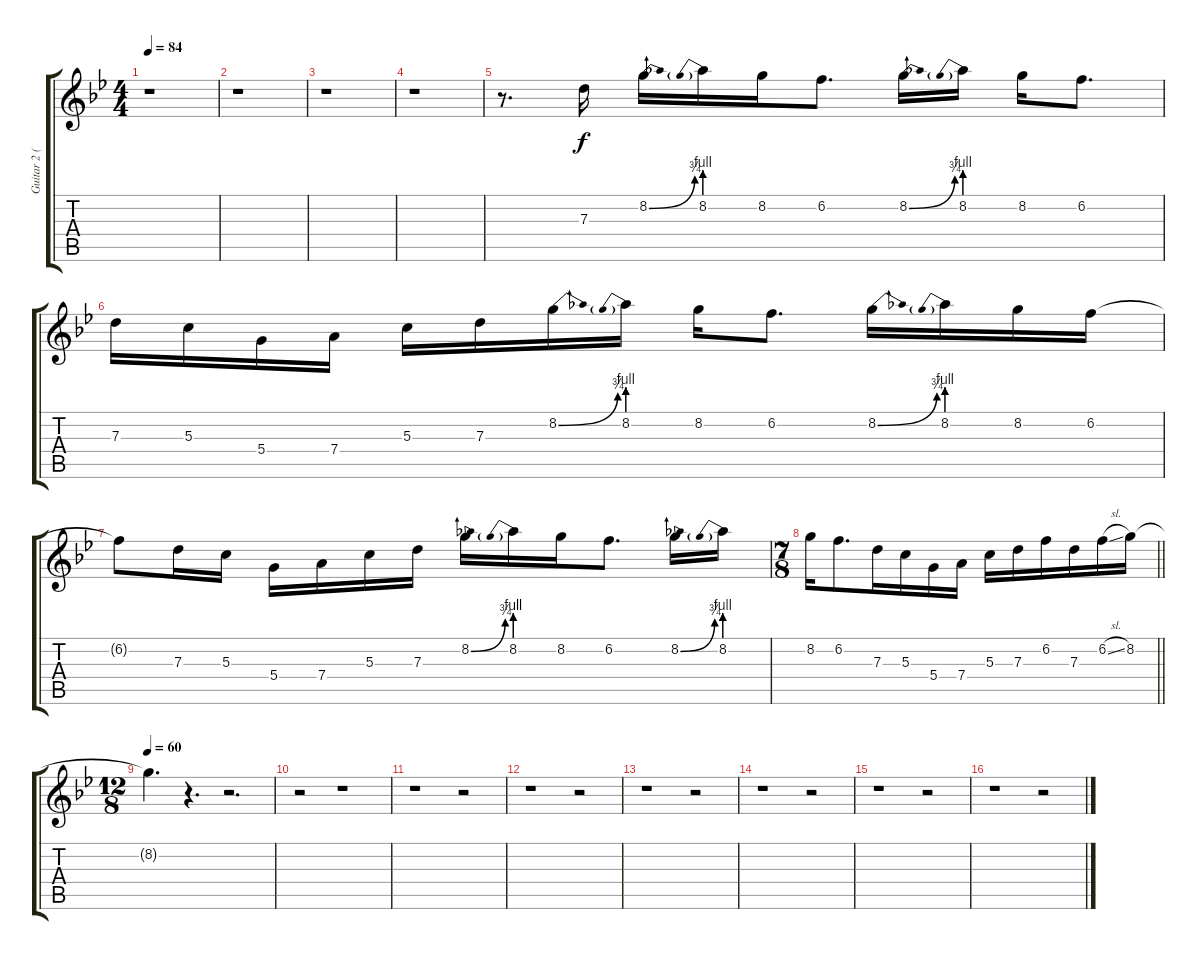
\track ("Guitar 2 (Electric)" "Guitar 2 (") {instrument overdrivenguitar}
\staff {score tabs}
\tuning (E4 B3 G3 D3 A2 E2) {hide}
\ts (4 4)
\tempo 84
\clef g2
\ks bb
r.1{dy f instrument overdrivenguitar} |
r.1 |
r.1 |
r.1 |
r.8{d} 7.3.16 8.2{be (bend 0 0 60 3)}.16 8.2{be (prebend 0 4 60 4)}.16 8.2.16 6.2.8{d} 8.2{be (bend 0 0 60 3)}.16 8.2{be (prebend 0 4 60 4)}.16 8.2.16 6.2.8{d} |
7.3.16 5.3.16 5.4.16 7.4.16 5.3.16 7.3.16 8.2{be (bend 0 0 60 3)}.16 8.2{be (prebend 0 4 60 4)}.16 8.2.16 6.2.8{d} 8.2{be (bend 0 0 60 3)}.16 8.2{be (prebend 0 4 60 4)}.16 8.2.16 6.2.16 |
6.2{t}.8 7.3.16 5.3.16 5.4.16 7.4.16 5.3.16 7.3.16 8.2{be (bend 0 0 60 3)}.16 8.2{be (prebend 0 4 60 4)}.16 8.2.16 6.2.8{d} 8.2{be (bend 0 0 60 3)}.16 8.2{be (prebend 0 4 60 4)}.16 |
\ts (7 8)
\barLineRight lightlight
8.2.16 6.2.8{d} 7.3.16 5.3.16 5.4.16 7.4.16 5.3.16 7.3.16 6.2.16 7.3.16 6.2{sl}.16 8.2.16 |
\ts (12 8)
\tempo 60
8.2{t}.4{d} r.4{d} r.2{d} |
r.2 r.1 |
r.1 r.2 |
r.1 r.2 |
r.1 r.2 |
r.1 r.2 |
r.1 r.2 |
r.1 r.2
